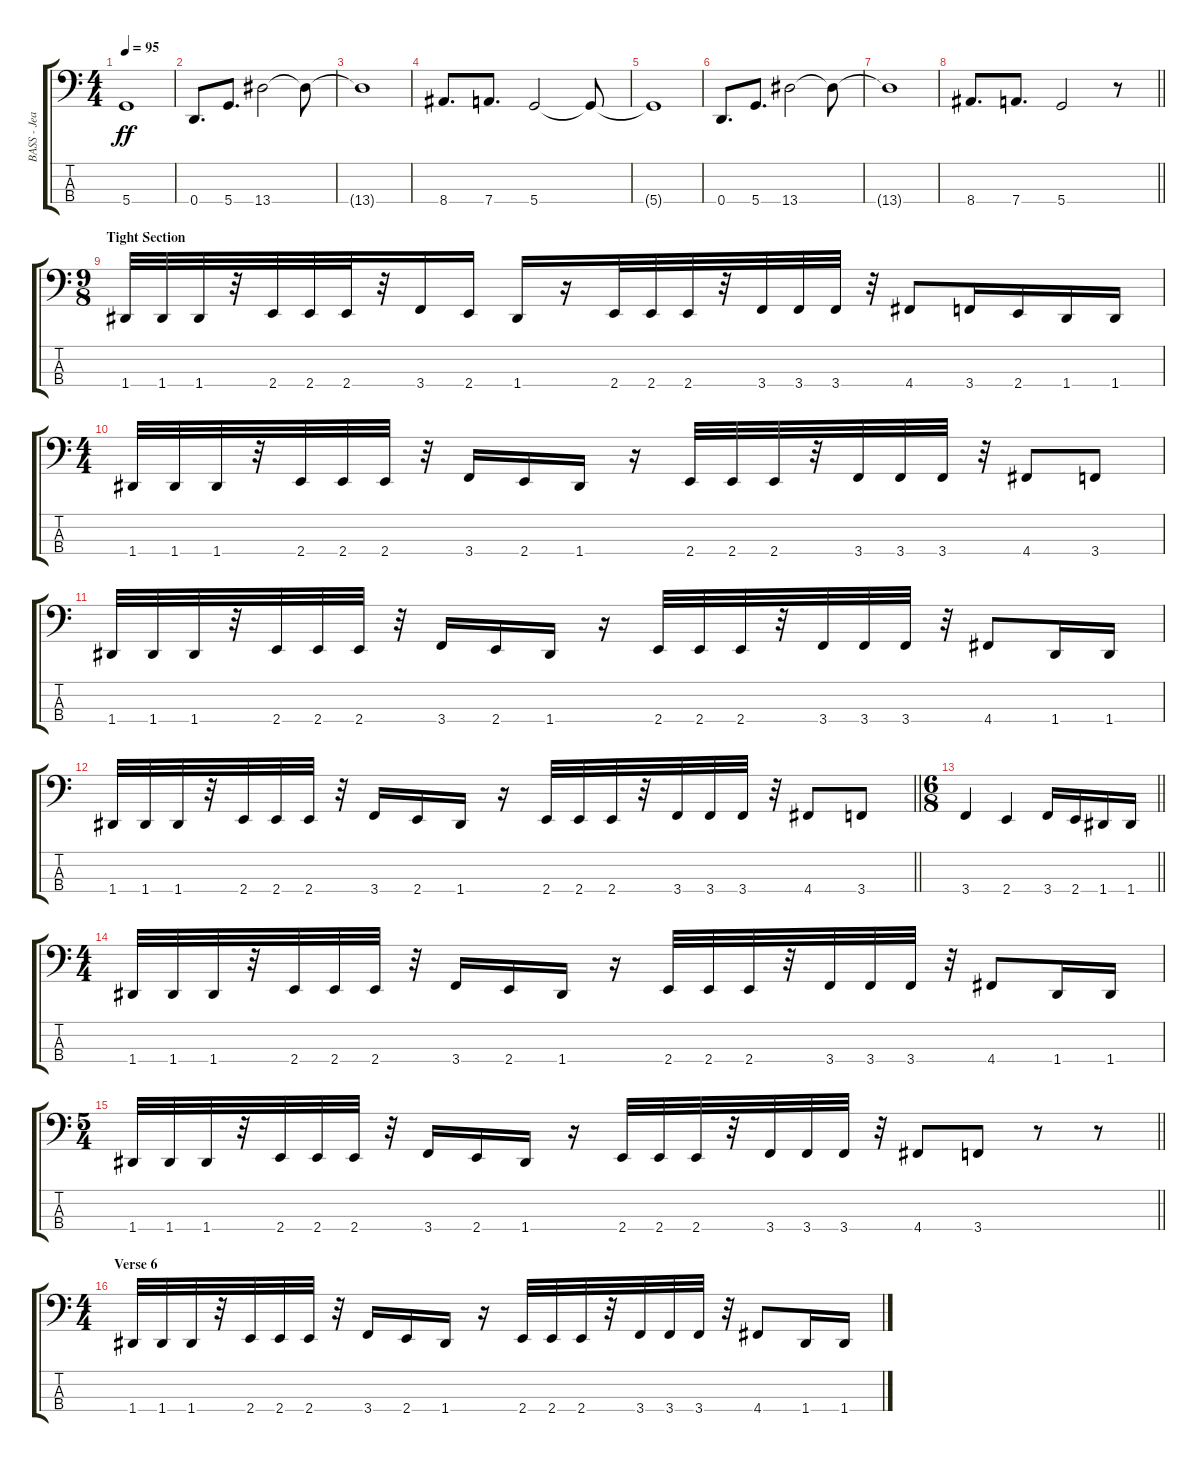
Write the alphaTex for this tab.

\track ("BASS - Jean Michel Labadie" "BASS - Jea") {instrument electricbasspick}
\staff {score tabs}
\tuning (F2 C2 G1 D1) {hide}
\ts (4 4)
\tempo 95
\clef f4
\ks c
5.4{t}.1{dy ff} |
0.4.8{d} 5.4.8{d} 13.4.2 13.4{t}.8 |
13.4{t}.1 |
8.4.8{d} 7.4.8{d} 5.4.2 5.4{t}.8 |
5.4{t}.1 |
0.4.8{d} 5.4.8{d} 13.4.2 13.4{t}.8 |
13.4{t}.1 |
\barLineRight lightlight
8.4.8{d} 7.4.8{d} 5.4.2 r.8 |
\ts (9 8)
\section ("" "Tight Section")
1.4.32 1.4.32 1.4.32 r.32 2.4.32 2.4.32 2.4.32 r.32 3.4.16 2.4.16 1.4.16 r.16 2.4.32 2.4.32 2.4.32 r.32 3.4.32 3.4.32 3.4.32 r.32 4.4.8 3.4.16 2.4.16 1.4.16 1.4.16 |
\ts (4 4)
1.4.32 1.4.32 1.4.32 r.32 2.4.32 2.4.32 2.4.32 r.32 3.4.16 2.4.16 1.4.16 r.16 2.4.32 2.4.32 2.4.32 r.32 3.4.32 3.4.32 3.4.32 r.32 4.4.8 3.4.8 |
1.4.32 1.4.32 1.4.32 r.32 2.4.32 2.4.32 2.4.32 r.32 3.4.16 2.4.16 1.4.16 r.16 2.4.32 2.4.32 2.4.32 r.32 3.4.32 3.4.32 3.4.32 r.32 4.4.8 1.4.16 1.4.16 |
\barLineRight lightlight
1.4.32 1.4.32 1.4.32 r.32 2.4.32 2.4.32 2.4.32 r.32 3.4.16 2.4.16 1.4.16 r.16 2.4.32 2.4.32 2.4.32 r.32 3.4.32 3.4.32 3.4.32 r.32 4.4.8 3.4.8 |
\ts (6 8)
\section ("" "")
\barLineRight lightlight
3.4.4 2.4.4 3.4.16 2.4.16 1.4.16 1.4.16 |
\ts (4 4)
\section ("" "")
1.4.32 1.4.32 1.4.32 r.32 2.4.32 2.4.32 2.4.32 r.32 3.4.16 2.4.16 1.4.16 r.16 2.4.32 2.4.32 2.4.32 r.32 3.4.32 3.4.32 3.4.32 r.32 4.4.8 1.4.16 1.4.16 |
\ts (5 4)
\barLineRight lightlight
1.4.32 1.4.32 1.4.32 r.32 2.4.32 2.4.32 2.4.32 r.32 3.4.16 2.4.16 1.4.16 r.16 2.4.32 2.4.32 2.4.32 r.32 3.4.32 3.4.32 3.4.32 r.32 4.4.8 3.4.8 r.8 r.8 |
\ts (4 4)
\section ("" "Verse 6")
1.4.32 1.4.32 1.4.32 r.32 2.4.32 2.4.32 2.4.32 r.32 3.4.16 2.4.16 1.4.16 r.16 2.4.32 2.4.32 2.4.32 r.32 3.4.32 3.4.32 3.4.32 r.32 4.4.8 1.4.16 1.4.16
